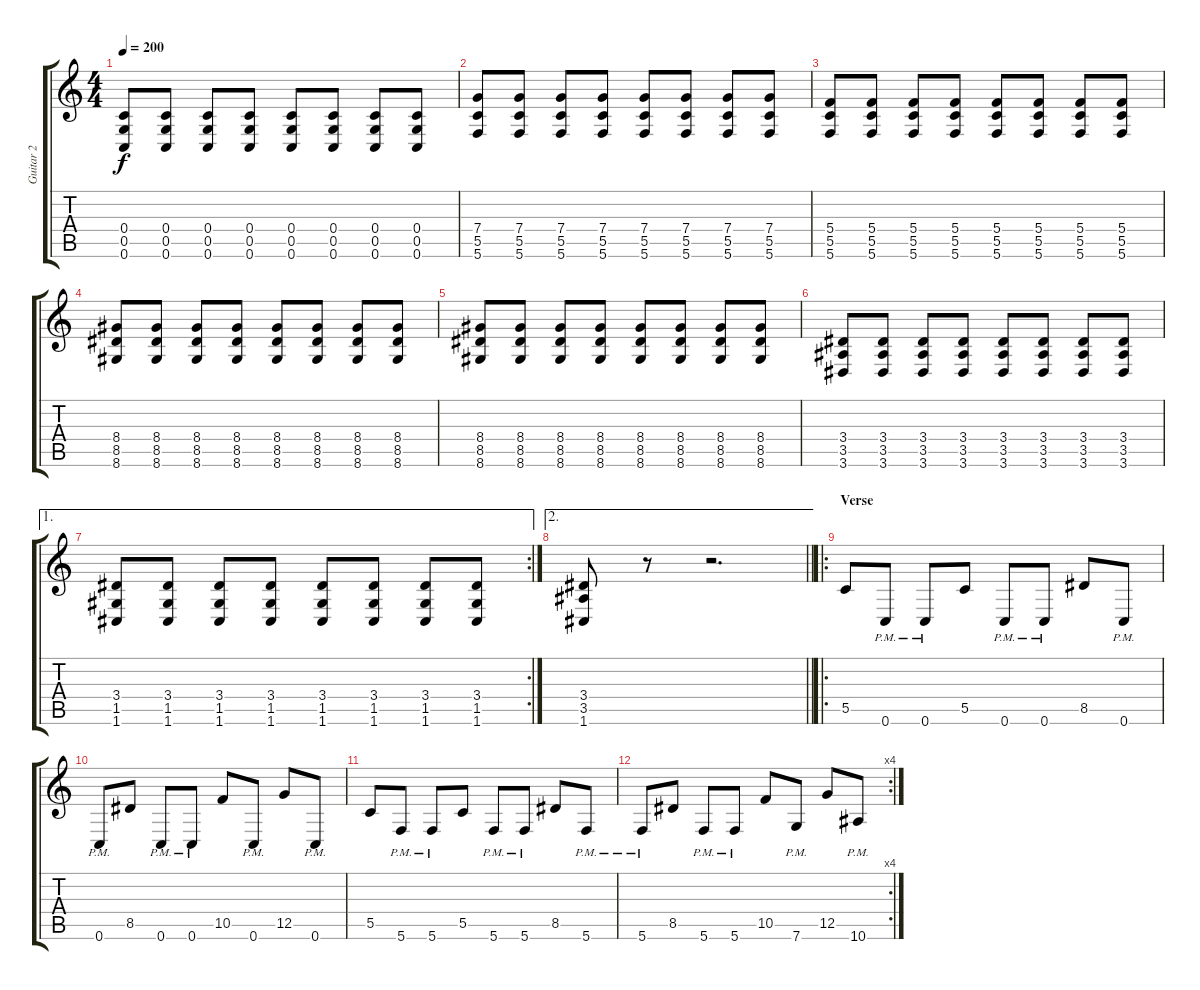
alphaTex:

\track ("Guitar 2" "Guitar 2") {instrument distortionguitar}
\staff {score tabs}
\tuning (D4 A3 F3 C3 G2 C2) {hide}
\ts (4 4)
\tempo 200
\clef g2
\ks c
(0.4 0.5 0.6).8{dy f} (0.4 0.5 0.6).8 (0.4 0.5 0.6).8 (0.4 0.5 0.6).8 (0.4 0.5 0.6).8 (0.4 0.5 0.6).8 (0.4 0.5 0.6).8 (0.4 0.5 0.6).8 |
(7.4 5.5 5.6).8 (7.4 5.5 5.6).8 (7.4 5.5 5.6).8 (7.4 5.5 5.6).8 (7.4 5.5 5.6).8 (7.4 5.5 5.6).8 (7.4 5.5 5.6).8 (7.4 5.5 5.6).8 |
(5.4 5.5 5.6).8 (5.4 5.5 5.6).8 (5.4 5.5 5.6).8 (5.4 5.5 5.6).8 (5.4 5.5 5.6).8 (5.4 5.5 5.6).8 (5.4 5.5 5.6).8 (5.4 5.5 5.6).8 |
(8.4 8.5 8.6).8 (8.4 8.5 8.6).8 (8.4 8.5 8.6).8 (8.4 8.5 8.6).8 (8.4 8.5 8.6).8 (8.4 8.5 8.6).8 (8.4 8.5 8.6).8 (8.4 8.5 8.6).8 |
(8.4 8.5 8.6).8 (8.4 8.5 8.6).8 (8.4 8.5 8.6).8 (8.4 8.5 8.6).8 (8.4 8.5 8.6).8 (8.4 8.5 8.6).8 (8.4 8.5 8.6).8 (8.4 8.5 8.6).8 |
(3.4 3.5 3.6).8 (3.4 3.5 3.6).8 (3.4 3.5 3.6).8 (3.4 3.5 3.6).8 (3.4 3.5 3.6).8 (3.4 3.5 3.6).8 (3.4 3.5 3.6).8 (3.4 3.5 3.6).8 |
\ae 1
\rc 2
(3.4 1.5 1.6).8 (3.4 1.5 1.6).8 (3.4 1.5 1.6).8 (3.4 1.5 1.6).8 (3.4 1.5 1.6).8 (3.4 1.5 1.6).8 (3.4 1.5 1.6).8 (3.4 1.5 1.6).8 |
\ae 2
\barLineRight lightlight
(3.4 3.5 1.6).8 r.8 r.2{d} |
\ro
\section ("" "Verse")
5.5.8 0.6{pm}.8 0.6{pm}.8 5.5.8 0.6{pm}.8 0.6{pm}.8 8.5.8 0.6{pm}.8 |
0.6{pm}.8 8.5.8 0.6{pm}.8 0.6{pm}.8 10.5.8 0.6{pm}.8 12.5.8 0.6{pm}.8 |
5.5.8 5.6{pm}.8 5.6{pm}.8 5.5.8 5.6{pm}.8 5.6{pm}.8 8.5.8 5.6{pm}.8 |
\rc 4
5.6{pm}.8 8.5.8 5.6{pm}.8 5.6{pm}.8 10.5.8 7.6{pm}.8 12.5.8 10.6{pm}.8
